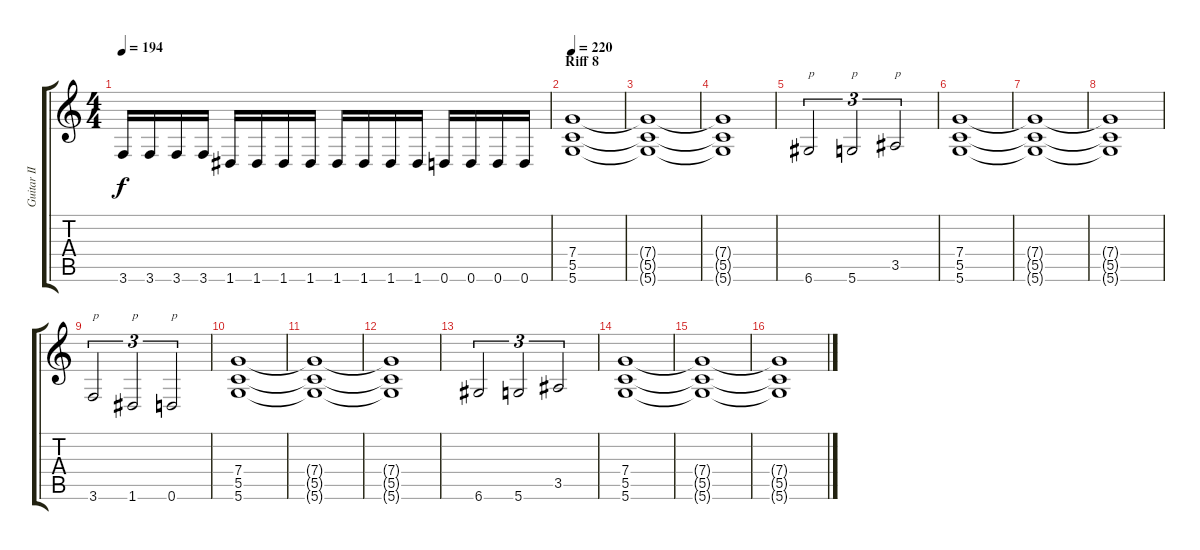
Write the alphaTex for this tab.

\track ("Guitar II" "Guitar II") {instrument distortionguitar}
\staff {score tabs}
\tuning (D4 A3 F3 C3 G2 D2) {hide}
\ts (4 4)
\tempo 194
\clef g2
\ks c
3.6.16{dy f} 3.6.16 3.6.16 3.6.16 1.6.16 1.6.16 1.6.16 1.6.16 1.6.16 1.6.16 1.6.16 1.6.16 0.6.16 0.6.16 0.6.16 0.6.16 |
\section ("" "Riff 8")
\tempo 220
(7.4 5.5 5.6).1 |
(7.4{t} 5.5{t} 5.6{t}).1 |
(7.4{t} 5.5{t} 5.6{t}).1 |
6.6.2{tu (3 2) txt "p"} 5.6.2{tu (3 2) txt "p"} 3.5.2{tu (3 2) txt "p"} |
(7.4 5.5 5.6).1 |
(7.4{t} 5.5{t} 5.6{t}).1 |
(7.4{t} 5.5{t} 5.6{t}).1 |
3.6.2{tu (3 2) txt "p"} 1.6.2{tu (3 2) txt "p"} 0.6.2{tu (3 2) txt "p"} |
(7.4 5.5 5.6).1 |
(7.4{t} 5.5{t} 5.6{t}).1 |
(7.4{t} 5.5{t} 5.6{t}).1 |
6.6.2{tu (3 2)} 5.6.2{tu (3 2)} 3.5.2{tu (3 2)} |
(7.4 5.5 5.6).1 |
(7.4{t} 5.5{t} 5.6{t}).1 |
(7.4{t} 5.5{t} 5.6{t}).1
